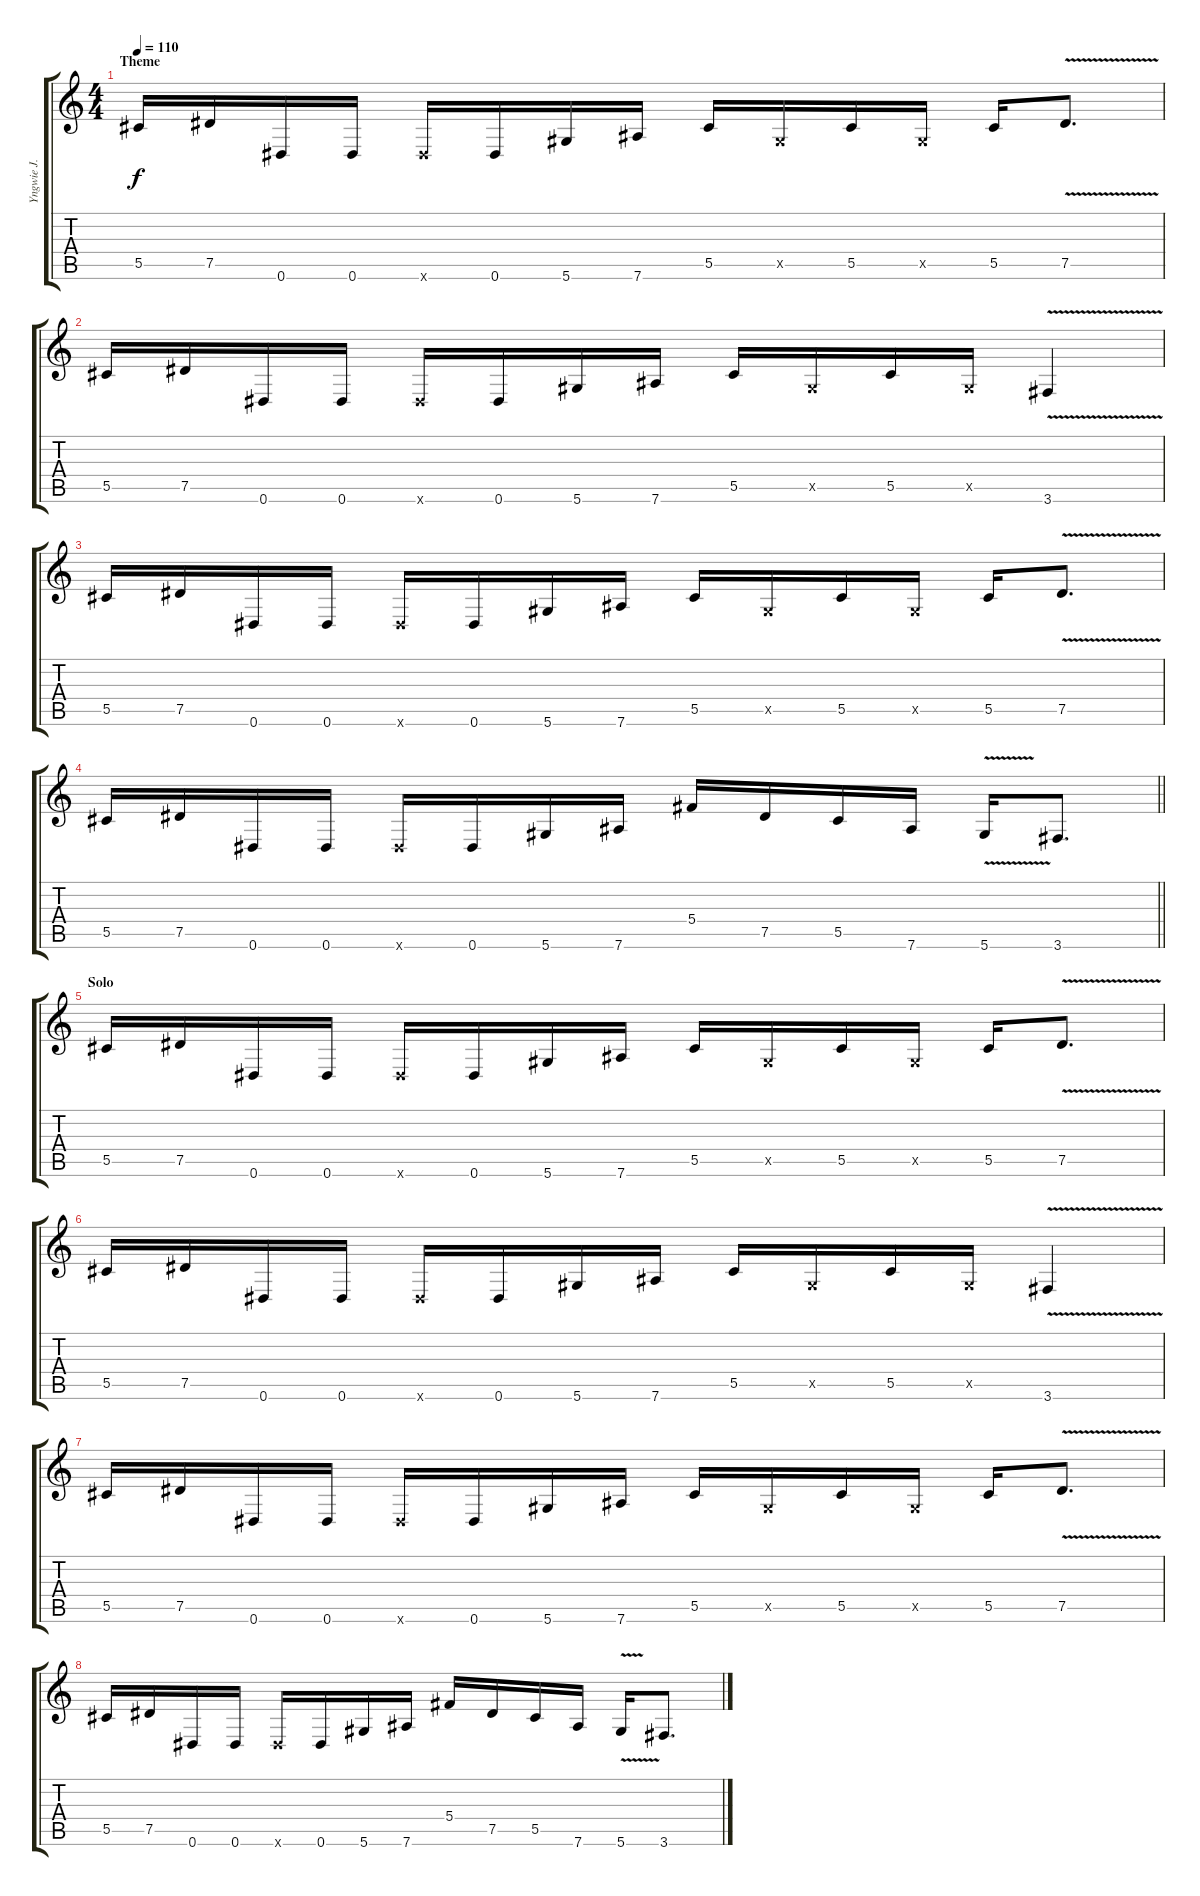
\track ("Yngwie J. Malmsteen" "Yngwie J. ") {instrument overdrivenguitar}
\staff {score tabs}
\tuning (Eb4 Bb3 Gb3 Db3 Ab2 Eb2) {hide}
\ts (4 4)
\section ("" "Theme")
\tempo 110
\clef g2
\ks c
5.5.16{dy f} 7.5.16 0.6.16 0.6.16 0.6{x}.16 0.6.16 5.6.16 7.6.16 5.5.16 0.5{x}.16 5.5.16 0.5{x}.16 5.5.16 7.5{v}.8{d} |
5.5.16 7.5.16 0.6.16 0.6.16 0.6{x}.16 0.6.16 5.6.16 7.6.16 5.5.16 0.5{x}.16 5.5.16 0.5{x}.16 3.6{v}.4 |
5.5.16 7.5.16 0.6.16 0.6.16 0.6{x}.16 0.6.16 5.6.16 7.6.16 5.5.16 0.5{x}.16 5.5.16 0.5{x}.16 5.5.16 7.5{v}.8{d} |
\barLineRight lightlight
5.5.16 7.5.16 0.6.16 0.6.16 0.6{x}.16 0.6.16 5.6.16 7.6.16 5.4.16 7.5.16 5.5.16 7.6.16 5.6{v}.16 3.6.8{d} |
\section ("" "Solo")
5.5.16 7.5.16 0.6.16 0.6.16 0.6{x}.16 0.6.16 5.6.16 7.6.16 5.5.16 0.5{x}.16 5.5.16 0.5{x}.16 5.5.16 7.5{v}.8{d} |
5.5.16 7.5.16 0.6.16 0.6.16 0.6{x}.16 0.6.16 5.6.16 7.6.16 5.5.16 0.5{x}.16 5.5.16 0.5{x}.16 3.6{v}.4 |
5.5.16 7.5.16 0.6.16 0.6.16 0.6{x}.16 0.6.16 5.6.16 7.6.16 5.5.16 0.5{x}.16 5.5.16 0.5{x}.16 5.5.16 7.5{v}.8{d} |
5.5.16 7.5.16 0.6.16 0.6.16 0.6{x}.16 0.6.16 5.6.16 7.6.16 5.4.16 7.5.16 5.5.16 7.6.16 5.6{v}.16 3.6.8{d}
